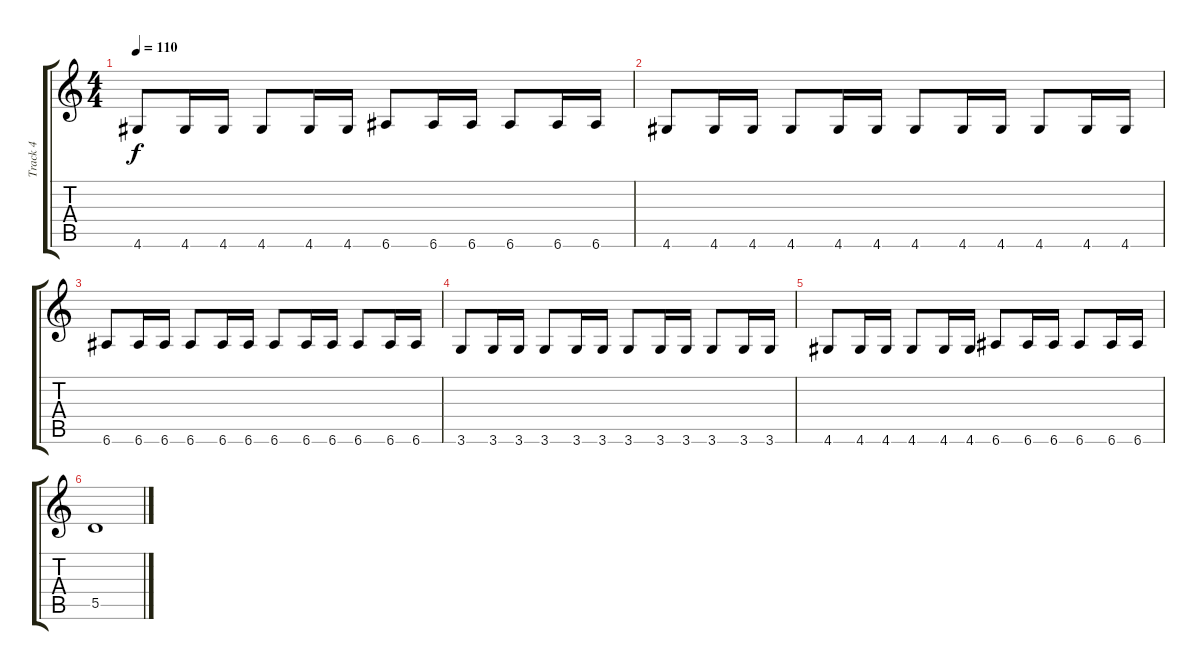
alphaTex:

\track ("Track 4" "Track 4") {instrument electricbassfinger}
\staff {score tabs}
\tuning (E4 B3 G3 D3 A2 E2) {hide}
\ts (4 4)
\tempo 110
\clef g2
\ks c
4.6.8{dy f} 4.6.16 4.6.16 4.6.8 4.6.16 4.6.16 6.6.8 6.6.16 6.6.16 6.6.8 6.6.16 6.6.16 |
4.6.8 4.6.16 4.6.16 4.6.8 4.6.16 4.6.16 4.6.8 4.6.16 4.6.16 4.6.8 4.6.16 4.6.16 |
6.6.8 6.6.16 6.6.16 6.6.8 6.6.16 6.6.16 6.6.8 6.6.16 6.6.16 6.6.8 6.6.16 6.6.16 |
3.6.8 3.6.16 3.6.16 3.6.8 3.6.16 3.6.16 3.6.8 3.6.16 3.6.16 3.6.8 3.6.16 3.6.16 |
4.6.8 4.6.16 4.6.16 4.6.8 4.6.16 4.6.16 6.6.8 6.6.16 6.6.16 6.6.8 6.6.16 6.6.16 |
5.5.1
